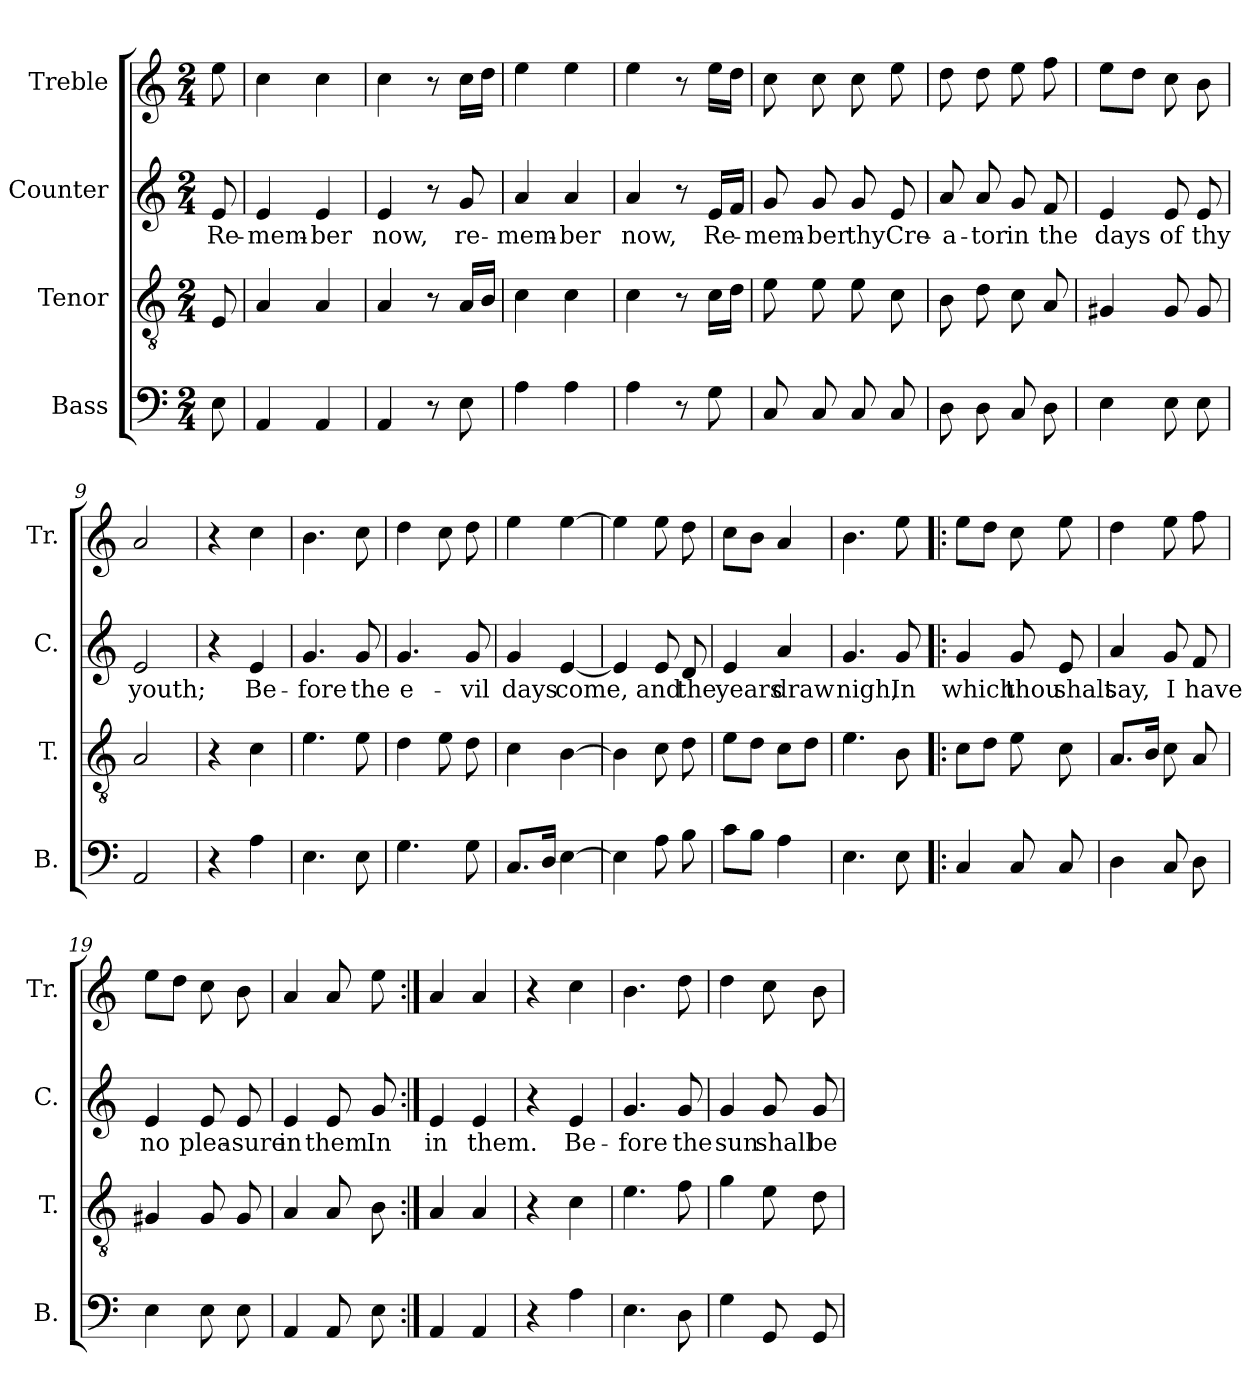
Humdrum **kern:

**kern	**kern	**kern	**text	**kern
*part4	*part3	*part2	*part2	*part1
*staff4	*staff3	*staff2	*staff2	*staff1
*I"Bass	*I"Tenor	*I"Counter	*	*I"Treble
*I'B.	*I'T.	*I'C.	*	*I'Tr.
*clefF4	*clefGv2	*clefG2	*	*clefG2
*k[]	*k[]	*k[]	*	*k[]
*M2/4	*M2/4	*M2/4	*	*M2/4
*MM100	*MM100	*MM100	*	*MM100
=1	=1	=1	=1	=1
8E\	8E/	8e/	Re-	8ee\
=2	=2	=2	=2	=2
4AA/	4A/	4e/	-mem-	4cc\
4AA/	4A/	4e/	-ber	4cc\
=3	=3	=3	=3	=3
4AA/	4A/	4e/	now,	4cc\
8r	8r	8r	.	8r
8E\	16A/LL	8g/	re-	16cc\LL
.	16B/JJ	.	.	16dd\JJ
=4	=4	=4	=4	=4
4A\	4c\	4a/	-mem-	4ee\
4A\	4c\	4a/	-ber	4ee\
=5	=5	=5	=5	=5
4A\	4c\	4a/	now,	4ee\
8r	8r	8r	.	8r
8G\	16c\LL	16e/LL	Re-	16ee\LL
.	16d\JJ	16f/JJ	.	16dd\JJ
=6	=6	=6	=6	=6
8C/	8e\	8g/	-mem-	8cc\
8C/	8e\	8g/	-ber	8cc\
8C/	8e\	8g/	thy	8cc\
8C/	8c\	8e/	Cre-	8ee\
=7	=7	=7	=7	=7
8D\	8B\	8a/	-a-	8dd\
8D\	8d\	8a/	-tor	8dd\
8C/	8c\	8g/	in	8ee\
8D\	8A/	8f/	the	8ff\
!!LO:LB:g=z
=8	=8	=8	=8	=8
4E\	4G#X/	4e/	days	8ee\L
.	.	.	.	8dd\J
8E\	8G#/	8e/	of	8cc\
8E\	8G#/	8e/	thy	8b\
=9	=9	=9	=9	=9
2AA/	2A/	2e/	youth;	2a/
=10	=10	=10	=10	=10
4r	4r	4r	.	4r
4A\	4c\	4e/	Be-	4cc\
=11	=11	=11	=11	=11
4.E\	4.e\	4.g/	-fore	4.b\
8E\	8e\	8g/	the	8cc\
=12	=12	=12	=12	=12
4.G\	4d\	4.g/	e-	4dd\
.	8e\	.	.	8cc\
8G\	8d\	8g/	-vil	8dd\
=13	=13	=13	=13	=13
8.C/L	4c\	4g/	days	4ee\
16D/Jk	.	.	.	.
[4E\	[4B\	[4e/	come,	[4ee\
=14	=14	=14	=14	=14
4E\]	4B\]	4e/]	.	4ee\]
8A\	8c\	8e/	and	8ee\
8B\	8d\	8d/	the	8dd\
=15	=15	=15	=15	=15
8c\L	8e\L	4e/	years	8cc\L
8B\J	8d\J	.	.	8b\J
4A\	8c\L	4a/	draw	4a/
.	8d\J	.	.	.
=16	=16	=16	=16	=16
4.E\	4.e\	4.g/	nigh,	4.b\
8E\	8B\	8g/	In	8ee\
!!LO:LB:g=z
=17!|:	=17!|:	=17!|:	=17!|:	=17!|:
4C/	8c\L	4g/	which	8ee\L
.	8d\J	.	.	8dd\J
8C/	8e\	8g/	thou	8cc\
8C/	8c\	8e/	shalt	8ee\
=18	=18	=18	=18	=18
4D\	8.A/L	4a/	say,	4dd\
.	16B/Jk	.	.	.
8C/	8c\	8g/	I	8ee\
8D\	8A/	8f/	have	8ff\
=19	=19	=19	=19	=19
4E\	4G#X/	4e/	no	8ee\L
.	.	.	.	8dd\J
8E\	8G#/	8e/	plea-	8cc\
8E\	8G#/	8e/	-sure	8b\
=20	=20	=20	=20	=20
4AA/	4A/	4e/	in	4a/
8AA/	8A/	8e/	them.	8a/
8E\	8B\	8g/	In	8ee\
=21:|!	=21:|!	=21:|!	=21:|!	=21:|!
4AA/	4A/	4e/	in	4a/
4AA/	4A/	4e/	them.	4a/
=22	=22	=22	=22	=22
4r	4r	4r	.	4r
4A\	4c\	4e/	Be-	4cc\
=23	=23	=23	=23	=23
4.E\	4.e\	4.g/	-fore	4.b\
8D\	8f\	8g/	the	8dd\
=24	=24	=24	=24	=24
4G\	4g\	4g/	sun	4dd\
8GG/	8e\	8g/	shall	8cc\
8GG/	8d\	8g/	be	8b\
=	=	=	=	=
*-	*-	*-	*-	*-
